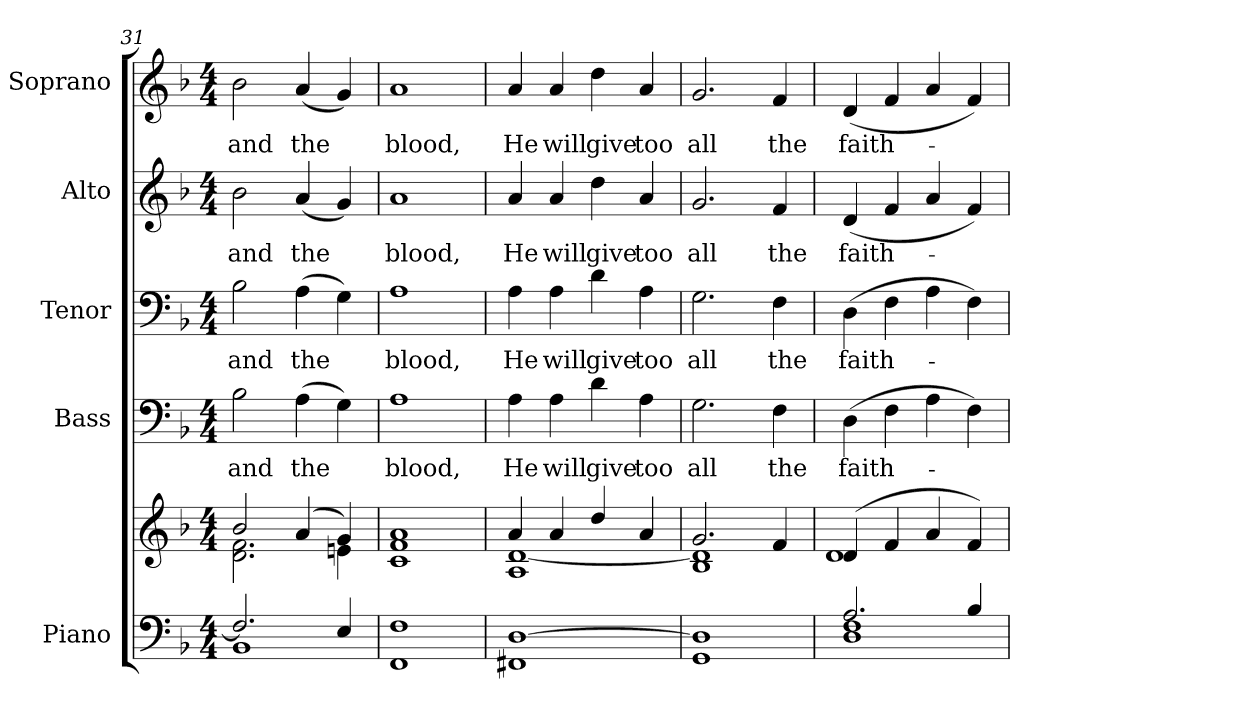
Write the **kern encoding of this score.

**kern	**kern	**kern	**text	**kern	**text	**kern	**text	**kern	**text
*part5	*part5	*part4	*part4	*part3	*part3	*part2	*part2	*part1	*part1
*staff6	*staff5	*staff4	*staff4	*staff3	*staff3	*staff2	*staff2	*staff1	*staff1
*I"Piano	*	*I"Bass	*	*I"Tenor	*	*I"Alto	*	*I"Soprano	*
*I'Pno.	*	*I'B.	*	*I'T.	*	*I'A.	*	*I'S.	*
*clefF4	*clefG2	*clefF4	*	*clefF4	*	*clefG2	*	*clefG2	*
*k[b-]	*k[b-]	*k[b-]	*	*k[b-]	*	*k[b-]	*	*k[b-]	*
*F:	*F:	*F:	*	*F:	*	*F:	*	*F:	*
*M4/4	*M4/4	*M4/4	*	*M4/4	*	*M4/4	*	*M4/4	*
=31	=31	=31	=31	=31	=31	=31	=31	=31	=31
*^	*^	*	*	*	*	*	*	*	*
!	!	!	!	!	!LO:LY:b:color=#000000	!	!	!	!	!	!
!	!	!	!	!	!	!	!LO:LY:b:color=#000000	!	!	!	!
!	!	!	!	!	!	!	!	!	!LO:LY:b:color=#000000	!	!
!	!	!	!	!	!	!	!	!	!	!	!LO:LY:b:color=#000000
2.Fi/]	1BB-i	2b-i/	2.di\ 2.fi	2B-i\	and	2B-i\	and	2b-i\	and	2b-i\	and
!	!	!	!	!	!LO:LY:b:color=#000000	!	!	!	!	!	!
!	!	!	!	!	!	!	!LO:LY:b:color=#000000	!	!	!	!
!	!	!	!	!	!	!	!	!	!LO:LY:b:color=#000000	!	!
!	!	!	!	!	!	!	!	!	!	!	!LO:LY:b:color=#000000
.	.	(4ai/	.	(4Ai\	the	(4Ai\	the	(4ai/	the	(4ai/	the
4Ei/	.	4gi/)	4eni\	4Gi\)	.	4Gi\)	.	4gi/)	.	4gi/)	.
!!LO:PB:g=z
=32	=32	=32	=32	=32	=32	=32	=32	=32	=32	=32	=32
!	!	!	!	!	!LO:LY:b:color=#000000	!	!	!	!	!	!
!	!	!	!	!	!	!	!LO:LY:b:color=#000000	!	!	!	!
!	!	!	!	!	!	!	!	!	!LO:LY:b:color=#000000	!	!
!	!	!	!	!	!	!	!	!	!	!	!LO:LY:b:color=#000000
1Fi	1FFi	1ai	1ci 1fi	1Ai	blood,	1Ai	blood,	1ai	blood,	1ai	blood,
=33	=33	=33	=33	=33	=33	=33	=33	=33	=33	=33	=33
!	!	!	!	!	!LO:LY:b:color=#000000	!	!	!	!	!	!
!	!	!	!	!	!	!	!LO:LY:b:color=#000000	!	!	!	!
!	!	!	!	!	!	!	!	!	!LO:LY:b:color=#000000	!	!
!	!	!	!	!	!	!	!	!	!	!	!LO:LY:b:color=#000000
[>1Di	1FF#Xi	4ai/	1Ai [<1di	4Ai\	He	4Ai\	He	4ai/	He	4ai/	He
!	!	!	!	!	!LO:LY:b:color=#000000	!	!	!	!	!	!
!	!	!	!	!	!	!	!LO:LY:b:color=#000000	!	!	!	!
!	!	!	!	!	!	!	!	!	!LO:LY:b:color=#000000	!	!
!	!	!	!	!	!	!	!	!	!	!	!LO:LY:b:color=#000000
.	.	4ai/	.	4Ai\	will	4Ai\	will	4ai/	will	4ai/	will
!	!	!	!	!	!LO:LY:b:color=#000000	!	!	!	!	!	!
!	!	!	!	!	!	!	!LO:LY:b:color=#000000	!	!	!	!
!	!	!	!	!	!	!	!	!	!LO:LY:b:color=#000000	!	!
!	!	!	!	!	!	!	!	!	!	!	!LO:LY:b:color=#000000
.	.	4ddi/	.	4di\	give	4di\	give	4ddi\	give	4ddi\	give
!	!	!	!	!	!LO:LY:b:color=#000000	!	!	!	!	!	!
!	!	!	!	!	!	!	!LO:LY:b:color=#000000	!	!	!	!
!	!	!	!	!	!	!	!	!	!LO:LY:b:color=#000000	!	!
!	!	!	!	!	!	!	!	!	!	!	!LO:LY:b:color=#000000
.	.	4ai/	.	4Ai\	too	4Ai\	too	4ai/	too	4ai/	too
=34	=34	=34	=34	=34	=34	=34	=34	=34	=34	=34	=34
!	!	!	!	!	!LO:LY:b:color=#000000	!	!	!	!	!	!
!	!	!	!	!	!	!	!LO:LY:b:color=#000000	!	!	!	!
!	!	!	!	!	!	!	!	!	!LO:LY:b:color=#000000	!	!
!	!	!	!	!	!	!	!	!	!	!	!LO:LY:b:color=#000000
1Di]	1GGi	2.gi/	1B-i 1di]	2.Gi\	all	2.Gi\	all	2.gi/	all	2.gi/	all
!	!	!	!	!	!LO:LY:b:color=#000000	!	!	!	!	!	!
!	!	!	!	!	!	!	!LO:LY:b:color=#000000	!	!	!	!
!	!	!	!	!	!	!	!	!	!LO:LY:b:color=#000000	!	!
!	!	!	!	!	!	!	!	!	!	!	!LO:LY:b:color=#000000
.	.	4fi/	.	4Fi\	the	4Fi\	the	4fi/	the	4fi/	the
!!LO:PB:g=z
=35	=35	=35	=35	=35	=35	=35	=35	=35	=35	=35	=35
!	!	!	!	!	!LO:LY:b:color=#000000	!	!	!	!	!	!
!	!	!	!	!	!	!	!LO:LY:b:color=#000000	!	!	!	!
!	!	!	!	!	!	!	!	!	!LO:LY:b:color=#000000	!	!
!	!	!	!	!	!	!	!	!	!	!	!LO:LY:b:color=#000000
2.Ai/	1Di 1Fi	(4di/	1di	(4Di\	faith-	(4Di\	faith-	(4di/	faith-	(4di/	faith-
.	.	4fi/	.	4Fi\	.	4Fi\	.	4fi/	.	4fi/	.
.	.	4ai/	.	4Ai\	.	4Ai\	.	4ai/	.	4ai/	.
4B-i/	.	4fi/)	.	4Fi\)	.	4Fi\)	.	4fi/)	.	4fi/)	.
*v	*v	*	*	*	*	*	*	*	*	*	*
*	*v	*v	*	*	*	*	*	*	*	*
=	=	=	=	=	=	=	=	=	=
*-	*-	*-	*-	*-	*-	*-	*-	*-	*-
